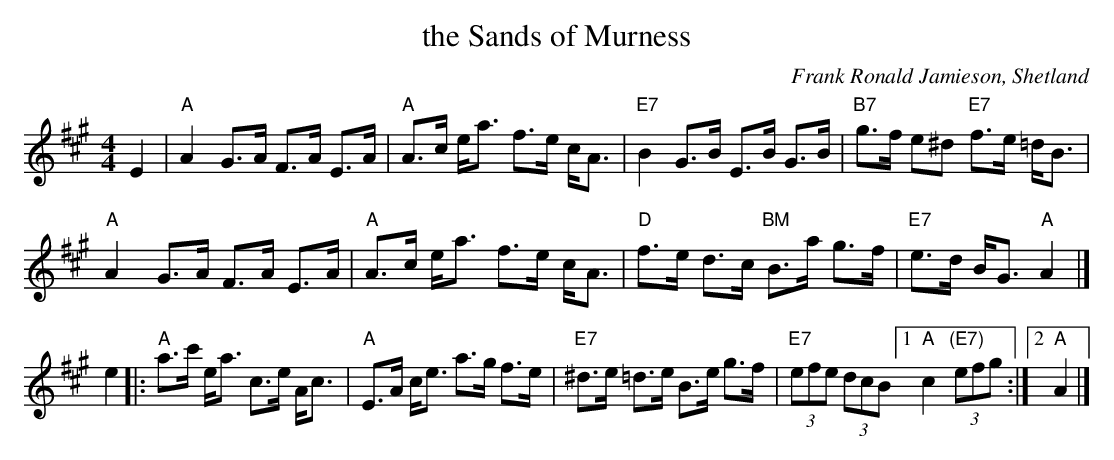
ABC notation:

X:1
T: the Sands of Murness
C: Frank Ronald Jamieson, Shetland
M: 4/4
L: 1/8
K: A
E2 |\
"A"A2 G>A F>A E>A | "A"A>c e<a f>e c<A |\
"E7"B2 G>B E>B G>B | "B7"g>f e^d "E7"f>e =d<B |
"A"A2 G>A F>A E>A | "A"A>c e<a f>e c<A |\
"D"f>e d>c "BM"B>a g>f | "E7"e>d B<G "A"A2 |]
e2 |:\
"A"a>c' e<a c>e A<c | "A"E>A c<e a>g f>e |\
"E7"^d>e =d>e B>e g>f | "E7"(3efe (3dcB [1 "A"c2 "(E7)"(3efg :|[2 "A"A2 |]
